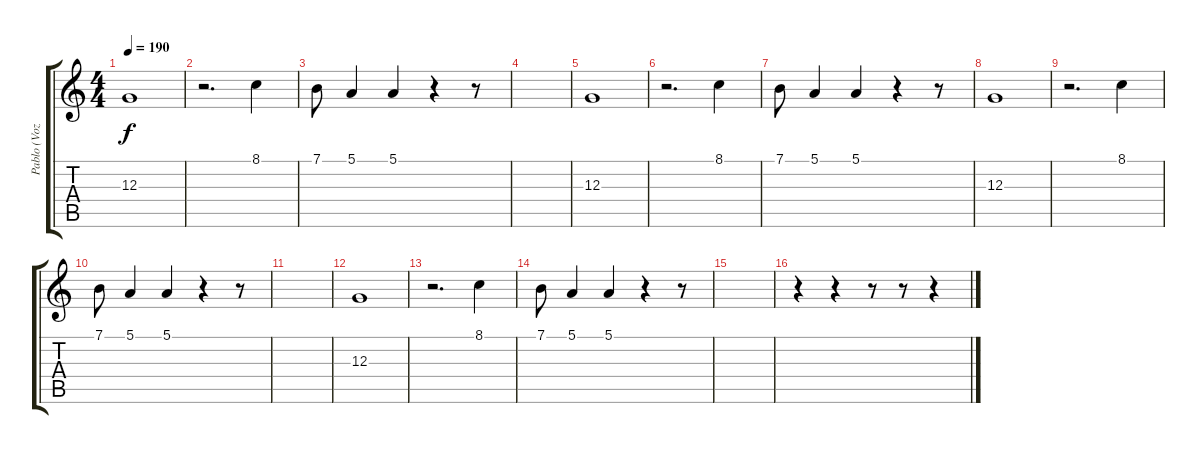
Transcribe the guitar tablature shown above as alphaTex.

\track ("Pablo (Voz)" "Pablo (Voz") {instrument synthvoice}
\staff {score tabs}
\tuning (E4 B3 G3 D3 A2 E2) {hide}
\ts (4 4)
\tempo 190
\clef g2
\ks c
12.3.1{dy f} |
r.2{d} 8.1.4 |
7.1.8 5.1.4 5.1.4 r.4 r.8 |
|
12.3.1 |
r.2{d} 8.1.4 |
7.1.8 5.1.4 5.1.4 r.4 r.8 |
12.3.1 |
r.2{d} 8.1.4 |
7.1.8 5.1.4 5.1.4 r.4 r.8 |
|
12.3.1 |
r.2{d} 8.1.4 |
7.1.8 5.1.4 5.1.4 r.4 r.8 |
|
r.4 r.4 r.8 r.8 r.4
